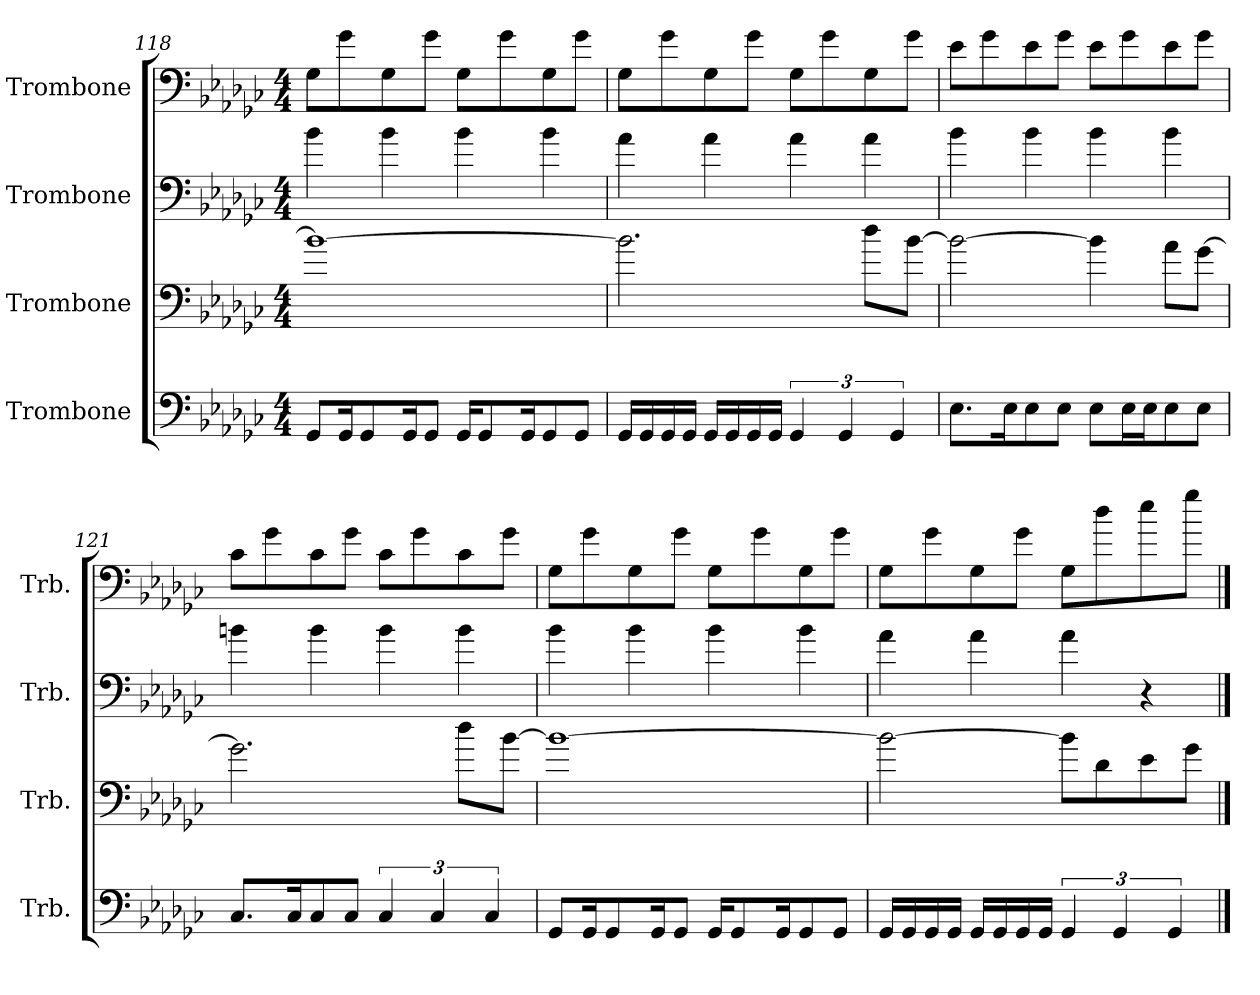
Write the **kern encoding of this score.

**kern	**kern	**kern	**kern
*part4	*part3	*part2	*part1
*staff4	*staff3	*staff2	*staff1
*I"Trombone	*I"Trombone	*I"Trombone	*I"Trombone
*I'Trb.	*I'Trb.	*I'Trb.	*I'Trb.
!!LO:PB:g=z
*clefF4	*clefF4	*clefF4	*clefF4
*k[b-e-a-d-g-c-]	*k[b-e-a-d-g-c-]	*k[b-e-a-d-g-c-]	*k[b-e-a-d-g-c-]
*G-:	*G-:	*G-:	*G-:
*M4/4	*M4/4	*M4/4	*M4/4
=118	=118	=118	=118
8GG-/L	1b-_	4b-\	8G-\L
16GG-/K	.	.	8g-\
8GG-/	.	.	.
.	.	4b-\	8G-\
16GG-/K	.	.	.
8GG-/J	.	.	8g-\J
16GG-/KL	.	4b-\	8G-\L
8GG-/	.	.	.
.	.	.	8g-\
16GG-/K	.	.	.
8GG-/	.	4b-\	8G-\
8GG-/J	.	.	8g-\J
=119	=119	=119	=119
16GG-/LL	2.b-\]	4a-\	8G-\L
16GG-/	.	.	.
16GG-/	.	.	8g-\
16GG-/JJ	.	.	.
16GG-/LL	.	4a-\	8G-\
16GG-/	.	.	.
16GG-/	.	.	8g-\J
16GG-/JJ	.	.	.
6GG-/	.	4a-\	8G-\L
.	.	.	8g-\
6GG-/	.	.	.
.	8dd-\L	4a-\	8G-\
6GG-/	.	.	.
.	[8b-\J	.	8g-\J
!!LO:PB:g=z
=120	=120	=120	=120
8.E-\L	2b-\_	4b-\	8e-\L
.	.	.	8g-\
16E-\K	.	.	.
8E-\	.	4b-\	8e-\
8E-\J	.	.	8g-\J
8E-\L	4b-\]	4b-\	8e-\L
16E-\L	.	.	8g-\
16E-\J	.	.	.
8E-\	8a-\L	4b-\	8e-\
8E-\J	[8g-\J	.	8g-\J
!!LO:PB:g=z
=121	=121	=121	=121
8.C-/L	2.g-\]	4bn\	8c-\L
.	.	.	8g-\
16C-/K	.	.	.
8C-/	.	4b\	8c-\
8C-/J	.	.	8g-\J
6C-/	.	4b\	8c-\L
.	.	.	8g-\
6C-/	.	.	.
.	8dd-\L	4b\	8c-\
6C-/	.	.	.
.	[8b-\J	.	8g-\J
=122	=122	=122	=122
8GG-/L	1b-_	4b-\	8G-\L
16GG-/K	.	.	8g-\
8GG-/	.	.	.
.	.	4b-\	8G-\
16GG-/K	.	.	.
8GG-/J	.	.	8g-\J
16GG-/KL	.	4b-\	8G-\L
8GG-/	.	.	.
.	.	.	8g-\
16GG-/K	.	.	.
8GG-/	.	4b-\	8G-\
8GG-/J	.	.	8g-\J
=123	=123	=123	=123
16GG-/LL	2b-\_	4a-\	8G-\L
16GG-/	.	.	.
16GG-/	.	.	8g-\
16GG-/JJ	.	.	.
16GG-/LL	.	4a-\	8G-\
16GG-/	.	.	.
16GG-/	.	.	8g-\J
16GG-/JJ	.	.	.
6GG-/	8b-\L]	4a-\	8G-\L
.	8d-\	.	8dd-\
6GG-/	.	.	.
.	8e-\	4r	8ee-\
6GG-/	.	.	.
.	8g-\J	.	8gg-\J
==	==	==	==
*-	*-	*-	*-
